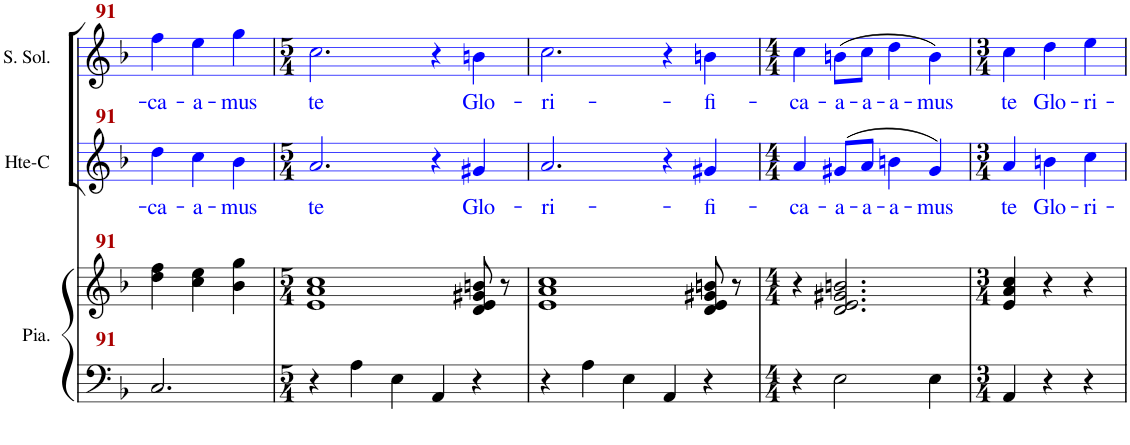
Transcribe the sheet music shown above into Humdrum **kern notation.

**kern	**kern	**kern	**text	**kern	**text
*part3	*part3	*part2	*part2	*part1	*part1
*staff4	*staff3	*staff2	*staff2	*staff1	*staff1
*I"Piano	*	*I"Haute-Contre	*	*I"Soprano Solo	*
*I'Pno.	*	*I'Hte-C	*	*I'S. Sol.	*
!!LO:PB:g=z
*clefF4	*clefG2	*clefG2	*	*clefG2	*
*k[b-]	*k[b-]	*k[b-]	*	*k[b-]	*
*M3/4	*M3/4	*M3/4	*	*M3/4	*
=91	=91	=91	=91	=91	=91
!	!	!	!LO:LY:b:color=#0000FF	!	!LO:LY:b:color=#0000FF
2.C/	4dd\ 4ff\	4ddi\	-ca-	4ffi\	-ca-
!	!	!	!LO:LY:b:color=#0000FF	!	!LO:LY:b:color=#0000FF
.	4cc\ 4ee\	4cci\	-a-	4eei\	-a-
!	!	!	!LO:LY:b:color=#0000FF	!	!LO:LY:b:color=#0000FF
.	4b-\ 4gg\	4b-i\	-mus	4ggi\	-mus
=92	=92	=92	=92	=92	=92
*M5/4	*M5/4	*M5/4	*	*M5/4	*
!	!	!	!LO:LY:b:color=#0000FF	!	!LO:LY:b:color=#0000FF
4r	1e 1a 1cc	2.ai/	te	2.cci\	te
4A\	.	.	.	.	.
4E\	.	.	.	.	.
4AA/	.	4r	.	4r	.
!	!	!	!LO:LY:b:color=#0000FF	!	!LO:LY:b:color=#0000FF
4r	8d/ 8e/ 8g#X/ 8bn/	4g#Xi/	Glo-	4bni\	Glo-
.	8r	.	.	.	.
=93	=93	=93	=93	=93	=93
!	!	!	!LO:LY:b:color=#0000FF	!	!LO:LY:b:color=#0000FF
4r	1e 1a 1cc	2.ai/	-ri-	2.cci\	-ri-
4A\	.	.	.	.	.
4E\	.	.	.	.	.
4AA/	.	4r	.	4r	.
!	!	!	!LO:LY:b:color=#0000FF	!	!LO:LY:b:color=#0000FF
4r	8d/ 8e/ 8g#X/ 8bn/	4g#Xi/	-fi-	4bni\	-fi-
.	8r	.	.	.	.
=94	=94	=94	=94	=94	=94
*M4/4	*M4/4	*M4/4	*	*M4/4	*
!	!	!	!LO:LY:b:color=#0000FF	!	!LO:LY:b:color=#0000FF
4r	4r	4ai/	-ca-	4cci\	-ca-
!	!	!	!LO:LY:b:color=#0000FF	!	!LO:LY:b:color=#0000FF
2E\	2.d/ 2.e/ 2.g#X/ 2.bn/	(8g#Xi/L	-a-	(8bni\L	-a-
!	!	!	!LO:LY:b:color=#0000FF	!	!LO:LY:b:color=#0000FF
.	.	8ai/J	-a-	8cci\J	-a-
!	!	!	!LO:LY:b:color=#0000FF	!	!LO:LY:b:color=#0000FF
.	.	4bni\	-a-	4ddi\	-a-
!	!	!	!LO:LY:b:color=#0000FF	!	!LO:LY:b:color=#0000FF
4E\	.	4g#i/)	-mus	4bi\)	-mus
=95	=95	=95	=95	=95	=95
*M3/4	*M3/4	*M3/4	*	*M3/4	*
!	!	!	!LO:LY:b:color=#0000FF	!	!LO:LY:b:color=#0000FF
4AA/	4e/ 4a/ 4cc/	4ai/	te	4cci\	te
!	!	!	!LO:LY:b:color=#0000FF	!	!LO:LY:b:color=#0000FF
4r	4r	4bni\	Glo-	4ddi\	Glo-
!	!	!	!LO:LY:b:color=#0000FF	!	!LO:LY:b:color=#0000FF
4r	4r	4cci\	-ri-	4eei\	-ri-
=	=	=	=	=	=
*-	*-	*-	*-	*-	*-
